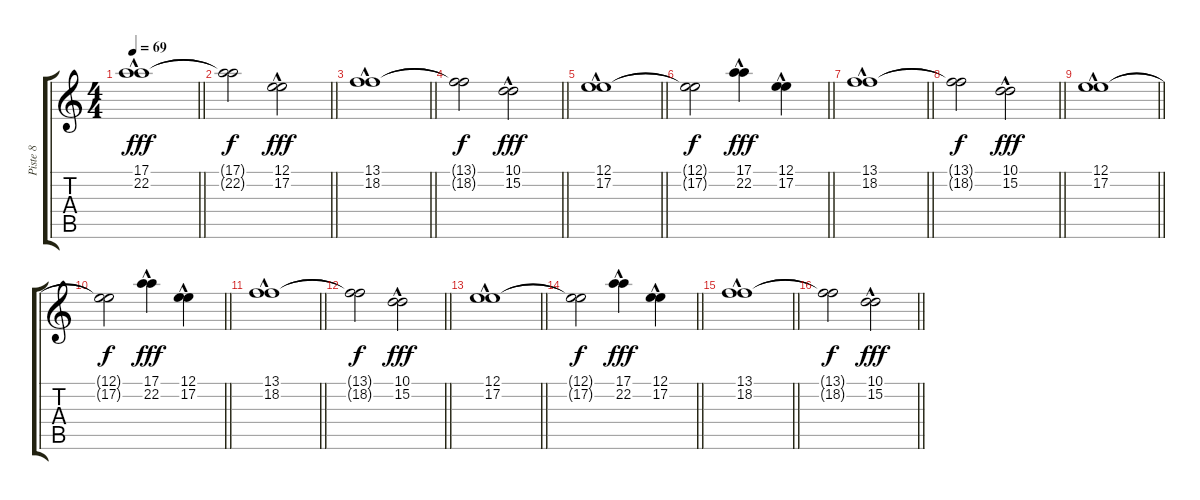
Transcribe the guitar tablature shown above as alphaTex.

\track ("Piste 8" "Piste 8") {instrument synthstrings2}
\staff {score tabs}
\tuning (E4 B3 G3 D3 A2 E2) {hide}
\ts (4 4)
\tempo 69
\clef g2
\barLineRight lightlight
\ks c
(17.1{hac} 22.2{hac}).1{dy fff volume 13} |
\barLineRight lightlight
(17.1{t} 22.2{t}).2{dy f} (12.1{hac} 17.2{hac}).2{dy fff} |
\barLineRight lightlight
(13.1{hac} 18.2{hac}).1 |
\barLineRight lightlight
(13.1{t} 18.2{t}).2{dy f} (10.1{hac} 15.2{hac}).2{dy fff} |
\barLineRight lightlight
(12.1{hac} 17.2{hac}).1 |
\barLineRight lightlight
(12.1{t} 17.2{t}).2{dy f} (17.1{hac} 22.2{hac}).4{dy fff} (12.1{hac} 17.2{hac}).4 |
\barLineRight lightlight
(13.1{hac} 18.2{hac}).1 |
\barLineRight lightlight
(13.1{t} 18.2{t}).2{dy f} (10.1{hac} 15.2{hac}).2{dy fff} |
\barLineRight lightlight
(12.1{hac} 17.2{hac}).1 |
\barLineRight lightlight
(12.1{t} 17.2{t}).2{dy f} (17.1{hac} 22.2{hac}).4{dy fff} (12.1{hac} 17.2{hac}).4 |
\barLineRight lightlight
(13.1{hac} 18.2{hac}).1 |
\barLineRight lightlight
(13.1{t} 18.2{t}).2{dy f} (10.1{hac} 15.2{hac}).2{dy fff} |
\barLineRight lightlight
(12.1{hac} 17.2{hac}).1 |
\barLineRight lightlight
(12.1{t} 17.2{t}).2{dy f} (17.1{hac} 22.2{hac}).4{dy fff} (12.1{hac} 17.2{hac}).4 |
\barLineRight lightlight
(13.1{hac} 18.2{hac}).1 |
\barLineRight lightlight
(13.1{t} 18.2{t}).2{dy f} (10.1{hac} 15.2{hac}).2{dy fff}
